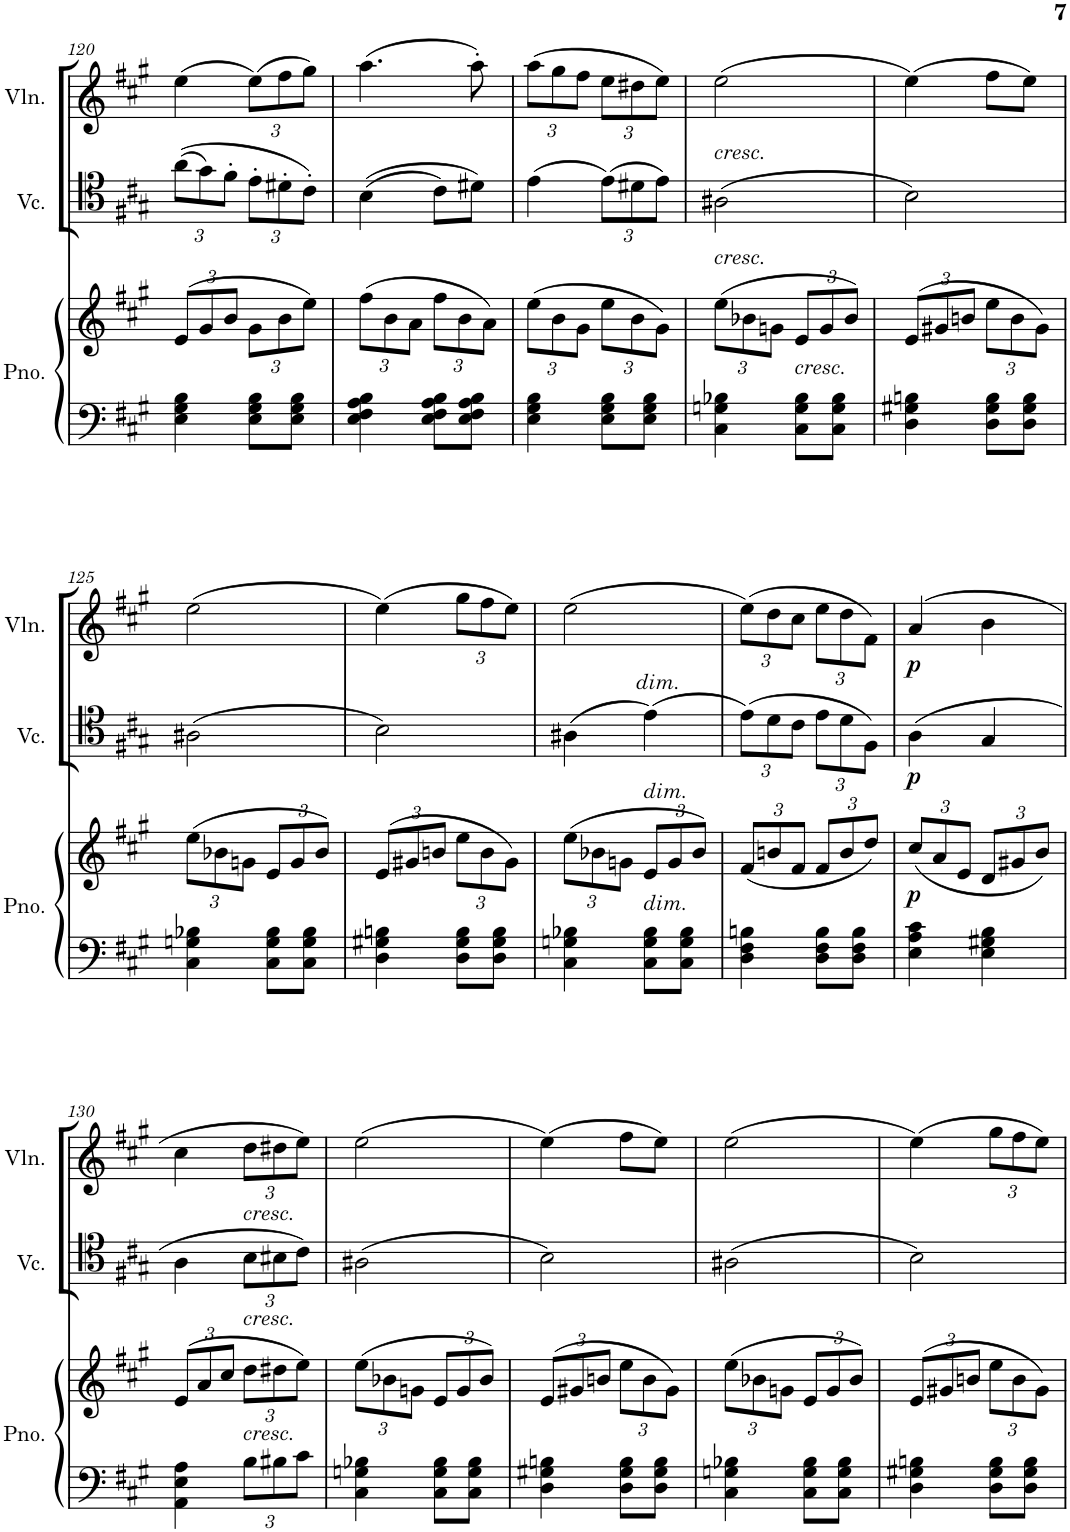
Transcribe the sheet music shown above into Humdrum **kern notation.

**kern	**kern	**dynam	**kern	**dynam	**kern	**dynam
*part3	*part3	*part3	*part2	*part2	*part1	*part1
*staff4	*staff3	*staff3/4	*staff2	*staff2	*staff1	*staff1
*I"PIANO.	*	*	*I"VIOLONCELLE.	*	*I"VIOLON.	*
*I'Pno.	*	*	*I'Vc.	*	*I'Vln.	*
!!LO:PB:g=z
*clefF4	*clefG2	*	*clefC4	*	*clefG2	*
*k[f#c#g#]	*k[f#c#g#]	*	*k[f#c#g#]	*	*k[f#c#g#]	*
*M2/4	*M2/4	*	*M2/4	*	*M2/4	*
*	*Xbrackettup	*	*Xbrackettup	*	*	*
=120	=120	=120	=120	=120	=120	=120
4E\ 4G#\ 4B\	(12e/L	.	((12a\L	.	(4ee\	.
.	12g#/	.	12g#\)	.	.	.
.	12b/J	.	12f#'\J	.	.	.
*	*	*	*	*	*Xbrackettup	*
8E\ 8G#\ 8B\L	12g#\L	.	12e'\L	.	(12ee\L)	.
.	12b\	.	12d#X'\	.	12ff#\	.
8E\ 8G#\ 8B\J	.	.	.	.	.	.
.	12ee\J)	.	12c#'\J)	.	12gg#\J)	.
=121	=121	=121	=121	=121	=121	=121
4E\ 4F#\ 4A\ 4B\	(12ff#\L	.	((4B\	.	(4.aa\	.
.	12b\	.	.	.	.	.
.	12a\J	.	.	.	.	.
8E\ 8F#\ 8A\ 8B\L	12ff#\L	.	8c#\L)	.	.	.
.	12b\	.	.	.	.	.
8E\ 8F#\ 8A\ 8B\J	.	.	8d#X\J)	.	8aa'\)	.
.	12a\J)	.	.	.	.	.
=122	=122	=122	=122	=122	=122	=122
4E\ 4G#\ 4B\	(12ee\L	.	(4e\	.	(12aa\L	.
.	12b\	.	.	.	12gg#\	.
.	12g#\J	.	.	.	12ff#\J	.
8E\ 8G#\ 8B\L	12ee\L	.	(12e\L)	.	12ee\L	.
.	12b\	.	12d#X\	.	12dd#X\	.
8E\ 8G#\ 8B\J	.	.	.	.	.	.
.	12g#\J)	.	12e\J)	.	12ee\J)	.
=123	=123	=123	=123	=123	=123	=123
!	!	!	!	!	!LO:TX:b:i:t=cresc.	!
!	!	!	!LO:TX:b:i:t=cresc.	!	!	!
4C#\ 4Gn\ 4B-X\	(12ee\L	.	(2A#X\	.	(2ee\	.
.	12b-X\	.	.	.	.	.
.	12gn\J	.	.	.	.	.
!	!LO:TX:b:i:t=cresc.	!	!	!	!	!
8C#\ 8G\ 8B-\L	12e/L	.	.	.	.	.
.	12g/	.	.	.	.	.
8C#\ 8G\ 8B-\J	.	.	.	.	.	.
.	12b-/J)	.	.	.	.	.
=124	=124	=124	=124	=124	=124	=124
4D\ 4G#X\ 4Bn\	(12e/L	.	2B\)	.	(4ee\)	.
.	12g#X/	.	.	.	.	.
.	12bn/J	.	.	.	.	.
8D\ 8G#\ 8B\L	12ee\L	.	.	.	8ff#\L	.
.	12b\	.	.	.	.	.
8D\ 8G#\ 8B\J	.	.	.	.	8ee\J)	.
.	12g#\J)	.	.	.	.	.
!!LO:LB:g=z
=125	=125	=125	=125	=125	=125	=125
4C#\ 4Gn\ 4B-X\	(12ee\L	.	(2A#X\	.	(2ee\	.
.	12b-X\	.	.	.	.	.
.	12gn\J	.	.	.	.	.
8C#\ 8G\ 8B-\L	12e/L	.	.	.	.	.
.	12g/	.	.	.	.	.
8C#\ 8G\ 8B-\J	.	.	.	.	.	.
.	12b-/J)	.	.	.	.	.
=126	=126	=126	=126	=126	=126	=126
4D\ 4G#X\ 4Bn\	(12e/L	.	2B\)	.	(4ee\)	.
.	12g#X/	.	.	.	.	.
.	12bn/J	.	.	.	.	.
8D\ 8G#\ 8B\L	12ee\L	.	.	.	12gg#\L	.
.	12b\	.	.	.	12ff#\	.
8D\ 8G#\ 8B\J	.	.	.	.	.	.
.	12g#\J)	.	.	.	12ee\J)	.
=127	=127	=127	=127	=127	=127	=127
!	!	!	!	!	!LO:TX:b:i:t=dim.	!
4C#\ 4Gn\ 4B-X\	(12ee\L	.	(4A#X\	.	(2ee\	.
.	12b-X\	.	.	.	.	.
.	12gn\J	.	.	.	.	.
!	!	!	!LO:TX:b:i:t=dim.	!	!	!
!	!LO:TX:b:i:t=dim.	!	!	!	!	!
8C#\ 8G\ 8B-\L	12e/L	.	(4e\)	.	.	.
.	12g/	.	.	.	.	.
8C#\ 8G\ 8B-\J	.	.	.	.	.	.
.	12b-/J)	.	.	.	.	.
=128	=128	=128	=128	=128	=128	=128
4D\ 4F#\ 4Bn\	(12f#/L	.	(12e\L)	.	(12ee\L)	.
.	12bn/	.	12d\	.	12dd\	.
.	12f#/J	.	12c#\J	.	12cc#\J	.
8D\ 8F#\ 8B\L	12f#/L	.	12e\L	.	12ee\L	.
.	12b/	.	12d\	.	12dd\	.
8D\ 8F#\ 8B\J	.	.	.	.	.	.
.	12dd/J)	.	12F#\J)	.	12f#\J)	.
=129	=129	=129	=129	=129	=129	=129
!	!	!LO:DY:b	!	!LO:DY:b	!	!LO:DY:b
4E\ 4A\ 4c#\	(12cc#/L	p	(4A\	p	(4a/	p
.	12a/	.	.	.	.	.
.	12e/J	.	.	.	.	.
4E\ 4G#X\ 4B\	12d/L	.	4G#/	.	4b\	.
.	12g#X/	.	.	.	.	.
.	12b/J)	.	.	.	.	.
!!LO:LB:g=z
=130	=130	=130	=130	=130	=130	=130
4AA\ 4E\ 4A\	(12e/L	.	4A\	.	4cc#\	.
.	12a/	.	.	.	.	.
.	12cc#/J	.	.	.	.	.
*Xbrackettup	*	*	*	*	*	*
!	!	!	!	!	!LO:TX:b:i:t=cresc.	!
!	!	!	!LO:TX:b:i:t=cresc.	!	!	!
!	!LO:TX:b:i:t=cresc.	!	!	!	!	!
12B\L	12dd\L	.	12B\L	.	12dd\L	.
12B#X\	12dd#X\	.	12B#X\	.	12dd#X\	.
12c#\J	12ee\J)	.	12c#\J)	.	12ee\J)	.
=131	=131	=131	=131	=131	=131	=131
4C#\ 4Gn\ 4B-X\	(12ee\L	.	(2A#X\	.	(2ee\	.
.	12b-X\	.	.	.	.	.
.	12gn\J	.	.	.	.	.
8C#\ 8G\ 8B-\L	12e/L	.	.	.	.	.
.	12g/	.	.	.	.	.
8C#\ 8G\ 8B-\J	.	.	.	.	.	.
.	12b-/J)	.	.	.	.	.
=132	=132	=132	=132	=132	=132	=132
4D\ 4G#X\ 4Bn\	(12e/L	.	2B\)	.	(4ee\)	.
.	12g#X/	.	.	.	.	.
.	12bn/J	.	.	.	.	.
8D\ 8G#\ 8B\L	12ee\L	.	.	.	8ff#\L	.
.	12b\	.	.	.	.	.
8D\ 8G#\ 8B\J	.	.	.	.	8ee\J)	.
.	12g#\J)	.	.	.	.	.
=133	=133	=133	=133	=133	=133	=133
4C#\ 4Gn\ 4B-X\	(12ee\L	.	(2A#X\	.	(2ee\	.
.	12b-X\	.	.	.	.	.
.	12gn\J	.	.	.	.	.
8C#\ 8G\ 8B-\L	12e/L	.	.	.	.	.
.	12g/	.	.	.	.	.
8C#\ 8G\ 8B-\J	.	.	.	.	.	.
.	12b-/J)	.	.	.	.	.
=134	=134	=134	=134	=134	=134	=134
4D\ 4G#X\ 4Bn\	(12e/L	.	2B\)	.	(4ee\)	.
.	12g#X/	.	.	.	.	.
.	12bn/J	.	.	.	.	.
8D\ 8G#\ 8B\L	12ee\L	.	.	.	12gg#\L	.
.	12b\	.	.	.	12ff#\	.
8D\ 8G#\ 8B\J	.	.	.	.	.	.
.	12g#\J)	.	.	.	12ee\J)	.
=	=	=	=	=	=	=
*-	*-	*-	*-	*-	*-	*-
